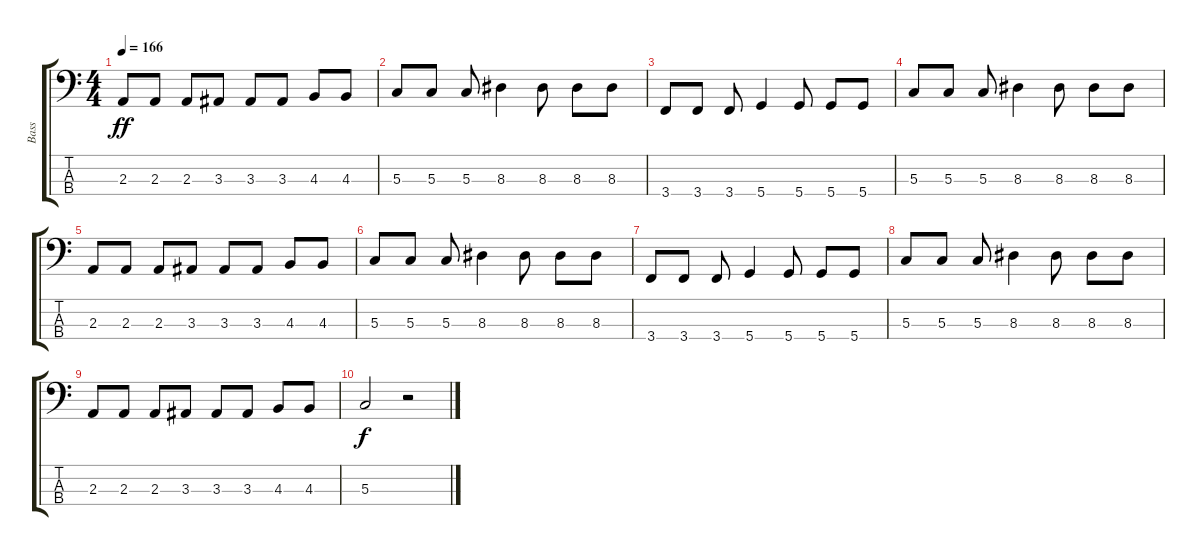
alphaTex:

\track ("Bass" "Bass") {instrument electricbassfinger}
\staff {score tabs}
\tuning (F2 C2 G1 D1) {hide}
\ts (4 4)
\tempo 166
\clef f4
\ks c
2.3.8{dy ff} 2.3.8 2.3.8 3.3.8 3.3.8 3.3.8 4.3.8 4.3.8 |
5.3.8 5.3.8 5.3.8 8.3.4 8.3.8 8.3.8 8.3.8 |
3.4.8 3.4.8 3.4.8 5.4.4 5.4.8 5.4.8 5.4.8 |
5.3.8 5.3.8 5.3.8 8.3.4 8.3.8 8.3.8 8.3.8 |
2.3.8 2.3.8 2.3.8 3.3.8 3.3.8 3.3.8 4.3.8 4.3.8 |
5.3.8 5.3.8 5.3.8 8.3.4 8.3.8 8.3.8 8.3.8 |
3.4.8 3.4.8 3.4.8 5.4.4 5.4.8 5.4.8 5.4.8 |
5.3.8 5.3.8 5.3.8 8.3.4 8.3.8 8.3.8 8.3.8 |
2.3.8 2.3.8 2.3.8 3.3.8 3.3.8 3.3.8 4.3.8 4.3.8 |
5.3.2{dy f} r.2
